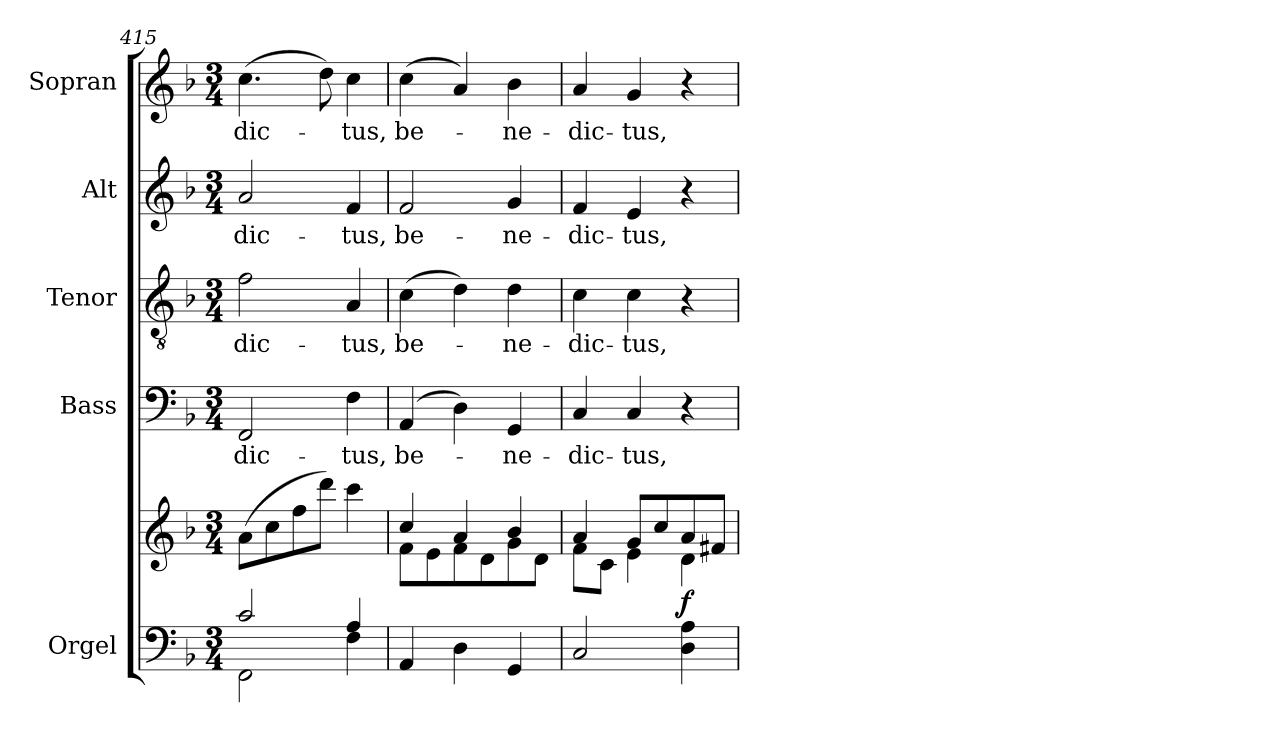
**kern	**kern	**dynam	**kern	**text	**kern	**text	**kern	**text	**kern	**text
*part5	*part5	*part5	*part4	*part4	*part3	*part3	*part2	*part2	*part1	*part1
*staff6	*staff5	*staff5/6	*staff4	*staff4	*staff3	*staff3	*staff2	*staff2	*staff1	*staff1
*I"Orgel	*	*	*I"Bass	*	*I"Tenor	*	*I"Alt	*	*I"Sopran	*
*I'Org.	*	*	*I'B.	*	*I'T.	*	*I'A.	*	*I'S.	*
*clefF4	*clefG2	*	*clefF4	*	*clefGv2	*	*clefG2	*	*clefG2	*
*k[b-]	*k[b-]	*	*k[b-]	*	*k[b-]	*	*k[b-]	*	*k[b-]	*
*F:	*F:	*	*F:	*	*F:	*	*F:	*	*F:	*
*M3/4	*M3/4	*	*M3/4	*	*M3/4	*	*M3/4	*	*M3/4	*
=415	=415	=415	=415	=415	=415	=415	=415	=415	=415	=415
*^	*	*	*	*	*	*	*	*	*	*
!	!	!	!	!	!LO:LY:b	!	!LO:LY:b	!	!LO:LY:b	!	!LO:LY:b
2c/	2FF\	(>8a\L	.	2FF/	-dic-	2f\	-dic-	2a/	-dic-	(>4.cc\	-dic-
.	.	8cc\	.	.	.	.	.	.	.	.	.
.	.	8ff\	.	.	.	.	.	.	.	.	.
.	.	8ddd\J)	.	.	.	.	.	.	.	8dd\)	.
!	!	!	!	!	!LO:LY:b	!	!LO:LY:b	!	!LO:LY:b	!	!LO:LY:b
4A/	4F\	4ccc\	.	4F\	-tus,	4A/	-tus,	4f/	-tus,	4cc\	-tus,
=416	=416	=416	=416	=416	=416	=416	=416	=416	=416	=416	=416
*	*	*^	*	*	*	*	*	*	*	*	*
!	!	!	!	!	!	!LO:LY:b	!	!LO:LY:b	!	!LO:LY:b	!	!LO:LY:b
*v	*v	*	*	*	*	*	*	*	*	*	*	*
4AA/	4cc/	8f\L	.	(4AA/	be-	(>4c\	be-	2f/	be-	(>4cc\	be-
.	.	8e\	.	.	.	.	.	.	.	.	.
4D\	4a/	8f\	.	4D\)	.	4d\)	.	.	.	4a/)	.
.	.	8d\	.	.	.	.	.	.	.	.	.
!	!	!	!	!	!LO:LY:b	!	!LO:LY:b	!	!LO:LY:b	!	!LO:LY:b
4GG/	4b-/	8g\	.	4GG/	-ne-	4d\	-ne-	4g/	-ne-	4b-\	-ne-
.	.	8d\J	.	.	.	.	.	.	.	.	.
=417	=417	=417	=417	=417	=417	=417	=417	=417	=417	=417	=417
!	!	!	!	!	!LO:LY:b	!	!LO:LY:b	!	!LO:LY:b	!	!LO:LY:b
2C/	4a/	8f\L	.	4C/	-dic-	4c\	-dic-	4f/	-dic-	4a/	-dic-
.	.	8c\J	.	.	.	.	.	.	.	.	.
!	!	!	!	!	!LO:LY:b	!	!LO:LY:b	!	!LO:LY:b	!	!LO:LY:b
.	8g/L	4e\	.	4C/	-tus,	4c\	-tus,	4e/	-tus,	4g/	-tus,
.	8cc/	.	.	.	.	.	.	.	.	.	.
!	!	!	!LO:DY:b	!	!	!	!	!	!	!	!
4D\ 4A\	8a/	4d\	f	4r	.	4r	.	4r	.	4r	.
.	8f#X/J	.	.	.	.	.	.	.	.	.	.
*	*v	*v	*	*	*	*	*	*	*	*	*
=	=	=	=	=	=	=	=	=	=	=
*-	*-	*-	*-	*-	*-	*-	*-	*-	*-	*-
